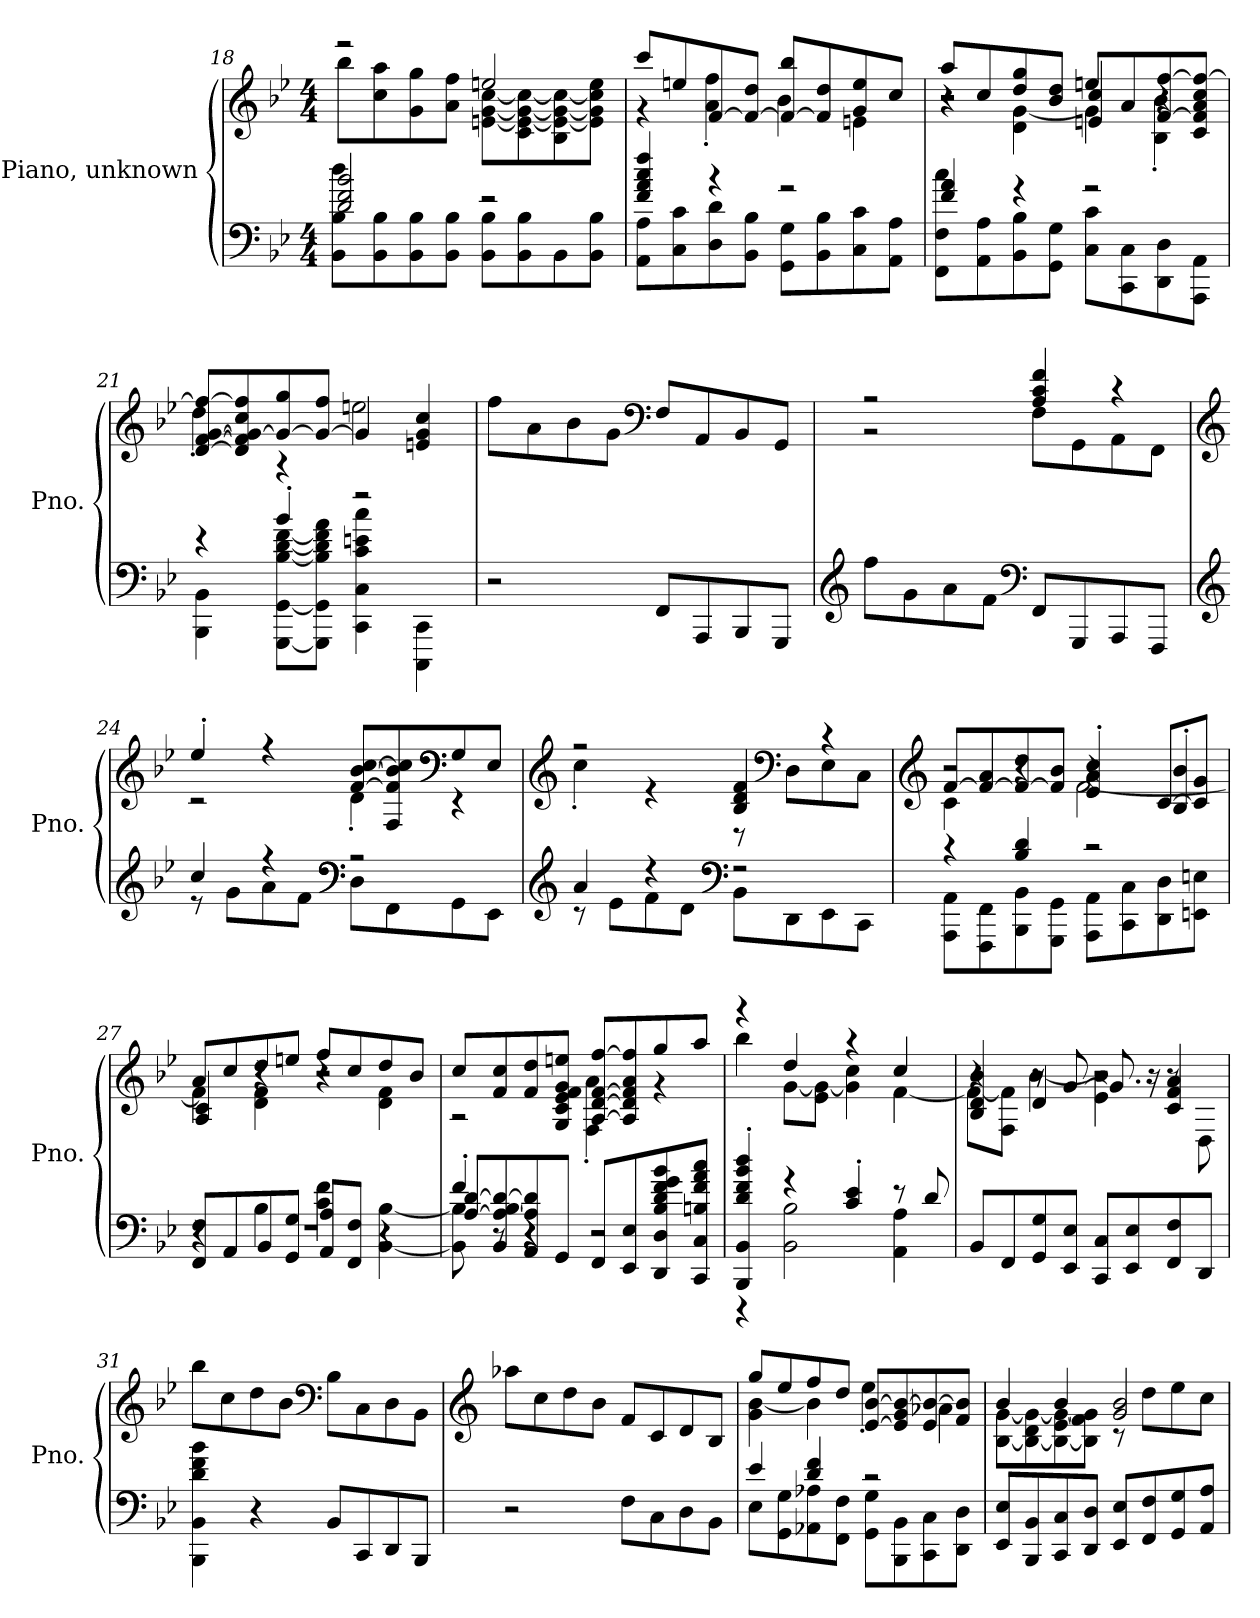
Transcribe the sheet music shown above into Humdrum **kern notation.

**kern	**kern
*part1	*part1
*staff2	*staff1
*I"Piano, unknown	*
*I'Pno.	*
!!LO:LB:g=z
*clefF4	*clefG2
*k[b-e-]	*k[b-e-]
*M4/4	*M4/4
=18	=18
*^	*^
2d/ 2f/ 2b-/	8BB-\ 8B-\ 8dd\L	2r	8bb-\L
.	8BB-\ 8B-\	.	8cc\ 8aa\
.	8BB-\ 8B-\	.	8g\ 8gg\
.	8BB-\ 8B-\J	.	8a\ 8ff\J
2r	8BB-\ 8B-\L	2een/	[8en\ [8g\ [8cc\L
.	8BB-\ 8B-\	.	8c\ 8e\_ 8g\_ 8cc\_
.	8BB-\	.	8B-\ 8e\_ 8g\_ 8cc\_
.	8BB-\ 8B-\J	.	8e\] 8g\] 8cc\] 8ee\J
=19	=19	=19	=19
4f/ 4a/ 4cc/ 4ff/	8AA\ 8A\L	8ccc/L	4r
.	8C\ 8c\	8een/	.
4r	8D\ 8d\	[8f/	4a\' 4ff\'
.	8BB-\ 8B-\J	8f/_ 8dd/J	.
2r	8GG\ 8G\L	8f/_ 8bb-/L	4b-\
.	8BB-\ 8B-\	8f/] 8dd/	.
.	8C\ 8c\	8g/ 8ee/	4en\
.	8AA\ 8A\J	8cc/J	.
=20	=20	=20	=20
*	*	*	*^
4f/ 4a/	8FF\ 8F\ 8cc\L	8aa/L	4r	2r
.	8AA\ 8A\	8cc/	.	.
4r	8BB-\ 8B-\	8dd/ 8gg/	4d\ [4g\	.
.	8GG\ 8G\J	8b-/ 8dd/J	.	.
2r	8C\ 8c\L	8een/L	4g\]	4en/ 4cc/
.	8CC\ 8C\	8a/	.	.
.	8DD\ 8D\	[8f/ [8ff/	4B-\' 4b-\'	4r
.	8AAA\ 8AA\J	8c/ 8f/] 8a/ 8cc/ 8ff/_J	.	.
*	*	*	*v	*v
!!LO:LB:g=z
=21	=21	=21	=21
4r	4BBB-\ 4BB-\	[8d/ [8f/ [8g/ 8ff/_L	4dd'\
.	.	8d/] 8f/] 8g/_ 8cc/ 8ff/]	.
4b-'/	[8GGG\ [8GG\ [8B-\ [8d\ [8f\L	8g/_ 8gg/	4r
.	8GGG\] 8GG\] 8B-\] 8d\] 8f\] 8a\J	8g/_ 8ff/J	.
2r	4CC\ 4C\ 4c\ 4en\ 4cc\	4g/]	2een\
.	4CCC\ 4CC\	4en/ 4g/ 4cc/	.
*v	*v	*	*
*	*v	*v
=22	=22
2r	8ff\L
.	8a\
.	8b-\
.	8g\J
*	*clefF4
8FF/L	8F/L
8AAA/	8AA/
8BBB-/	8BB-/
8GGG/J	8GG/J
=23	=23
*clefG2	*
*	*^
8ff\L	2r	2r
8g\	.	.
8a\	.	.
8f\J	.	.
*clefF4	*	*
8FF/L	4A/ 4c/ 4f/	8F\L
8GGG/	.	8GG\
8AAA/	4r	8AA\
8FFF/J	.	8FF\J
!!LO:PB:g=z	!!
=24	=24	=24
*clefG2	*clefG2	*
*^	*	*
4cc/	8r	4ee-'/	2r
.	8g\L	.	.
4r	8a\	4r	.
.	8f\J	.	.
*clefF4	*	*	*
2r	8D\L	[8f/ [8b-/ [8cc/L	4d'\
.	8FF\	8F/ 8f/] 8b-/] 8cc/]	.
*	*	*clefF4	*
.	8GG\	8G/	4r
.	8EE-\J	8E-/J	.
=25	=25	=25	=25
*clefG2	*	*clefG2	*
4a/	8r	2r	4cc'\
.	8e-\L	.	.
4r	8f\	.	4r
.	8d\J	.	.
*clefF4	*	*	*
2r	8BB-\L	4B-/ 4d/ 4f/	8r
*	*	*clefF4	*
.	8DD\	.	8D\L
.	8EE-\	4r	8E-\
.	8CC\J	.	8C\J
*	*	*v	*v
=26	=26	=26
*	*	*clefG2
*	*	*^
*	*	*	*^
4r	8AAA\ 8AA\L	[8f/L	4c\	2r
.	8FFF\ 8FF\	8f/_ 8a/	.	.
4B-/ 4d/	8BBB-\ 8BB-\	8f/_ 8dd/	4r	.
.	8GGG\ 8GG\J	8f/] 8b-/J	.	.
2r	8AAA\ 8AA\L	4e-/' 4a/' 4cc/'	[2f\	4r
.	8CC\ 8C\	.	.	.
.	8DD\ 8D\	[8c/L	.	4B-/' 4b-/'
.	8EEn\ 8En\J	8c/] 8g/J	.	.
!!LO:LB:g=z	!!	!!
=27	=27	=27	=27	=27
*	*^	*	*	*
1r	4r	8FF/ 8F/L	8a/L	4f\]	4A/ 4c/
.	.	8AA/	8cc/	.	.
.	4B-\	8BB-/	8dd/	4d\ 4f\	4r
.	.	8GG/ 8G/J	8een/J	.	.
.	4c\ 4f\	8AA/ 8A/L	8ff/L	4r	2r
.	.	8FF/ 8F/J	8cc/	.	.
.	[4BB-\ [4B-\	4r	8dd/	4d\ 4f\	.
.	.	.	8b-/J	.	.
*	*	*	*	*v	*v
=28	=28	=28	=28	=28
4f'/	8BB-\] 8B-\]	[8A/ [8d/L	8cc/L	2r
.	8r	8BB-/ 8A/_ 8B-/ 8d/_	8f/ 8cc/	.
4r	4r	8AA/ 8A/] 8d/]	8f/ 8dd/	.
.	.	8GG/J	8G/ 8c/ 8e-/ 8f/ 8g/ 8een/J	.
2r	2r	8FF/L	[8A/ [8d/ [8f/ [8ff/L	4F\' 4a\'
.	.	8EE-/ 8E-/	8A/] 8d/] 8f/] 8a/ 8ff/]	.
.	.	8DD/ 8D/ 8B-/ 8d/ 8f/ 8g/ 8b-/	8gg/	4r
.	.	8CC/ 8C/ 8Bn/ 8f/ 8a/ 8cc/J	8aa/J	.
*	*v	*v	*	*
=29	=29	=29	=29
4BBB-/' 4BB-/' 4d/' 4f/' 4b-/' 4dd/'	4r	4r	4bb-\
4r	2BB-\ 2B-\	4dd/	[8g\L
.	.	.	8e-\ 8g\_J
4c/' 4e-/'	.	4r	4g\] 4cc\
8r	4AA\ 4A\	4cc/	[4f\
8d/	.	.	.
*v	*v	*	*
!!LO:LB:g=z
=30	=30	=30
*	*	*^
8BB-/L	4B-/ 4d/ 4b-/	8f\L_	4r
8FF/	.	8F\ 8f\]J	.
8GG/ 8G/	4d/	[4b-\	8r
8EE-/ 8E-/J	.	.	[8g/
8CC/ 8C/L	2r	4e-\ 4b-\]	8.g/]
8EE-/ 8E-/	.	.	.
.	.	.	16r
8FF/ 8F/	.	8r	4c/ 4f/ 4a/
8DD/J	.	8D\	.
*	*v	*v	*v
=31	=31
4BBB-\ 4BB-\ 4d\ 4f\ 4b-\	8bb-\L
.	8cc\
4r	8dd\
.	8b-\J
*	*clefF4
8BB-/L	8B-\L
8CC/	8C\
8DD/	8D\
8BBB-/J	8BB-\J
=32	=32
*	*clefG2
2r	8aa-X\L
.	8cc\
.	8dd\
.	8b-\J
8F\L	8f/L
8C\	8c/
8D\	8d/
8BB-\J	8B-/J
!!LO:LB:g=z
=33	=33
*^	*^
4e-/	8E-\L	8gg/L	4g\ [4b-\
.	8GG\ 8G\	8ee-/	.
4d/ 4f/	8AA-X\ 8A-X\	8ff/	4b-\]
.	8FF\ 8F\J	8dd/J	.
2r	8GG\ 8G\L	[8e-/ [8b-/L	4ee-'\
.	8BBB-\ 8BB-\	8e-/] 8g/ 8b-/_	.
.	8CC\ 8C\	8e-/ 8b-/_	4a-X\
.	8DD\ 8D\J	8f/ 8b-/]J	.
*v	*v	*	*
=34	=34	=34
8EE-/ 8E-/L	4b-/	[8B-\ [8g\L
8BBB-/ 8BB-/	.	8B-\_ 8d\ 8g\_
8CC/ 8C/	4b-/	8B-\_ 8e-\ 8g\_
8DD/ 8D/J	.	8B-\] 8f\ 8g\]J
8EE-/ 8E-/L	2g/ 2b-/	8r
8FF/ 8F/	.	8dd\L
8GG/ 8G/	.	8ee-\
8AA/ 8A/J	.	8cc\J
*	*v	*v
=	=
*-	*-
